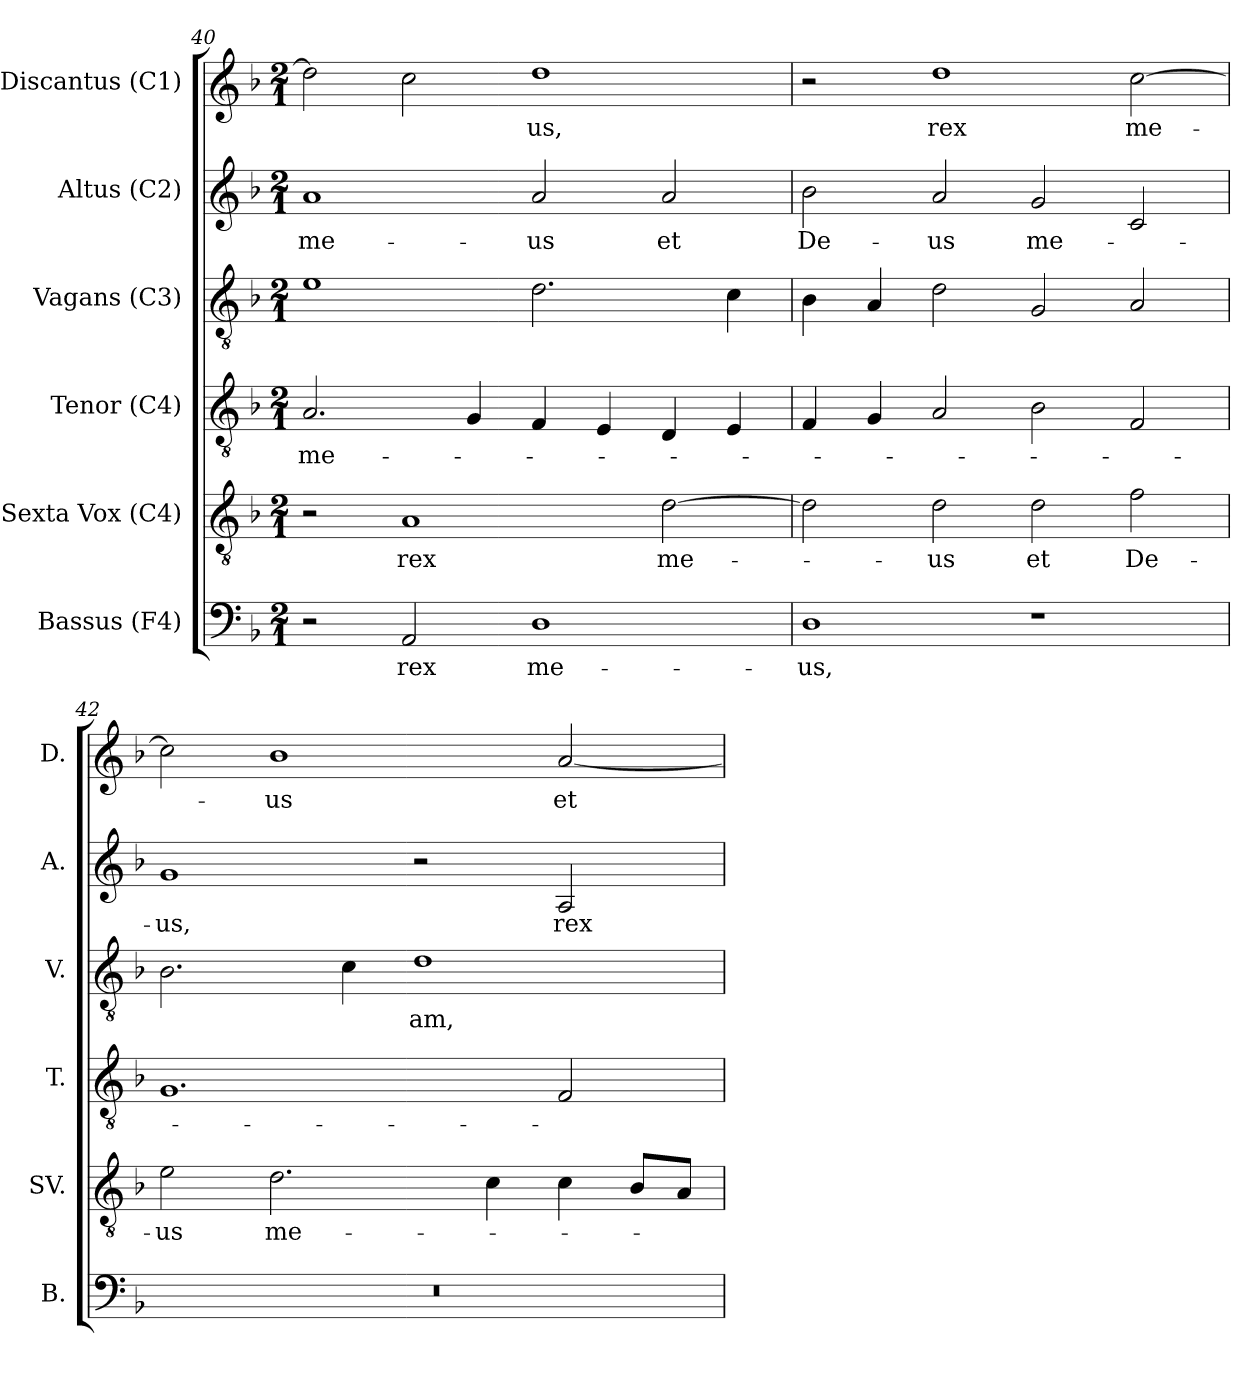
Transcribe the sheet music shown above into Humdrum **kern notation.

**kern	**text	**kern	**text	**kern	**text	**kern	**text	**kern	**text	**kern	**text
*part6	*part6	*part5	*part5	*part4	*part4	*part3	*part3	*part2	*part2	*part1	*part1
*staff6	*staff6	*staff5	*staff5	*staff4	*staff4	*staff3	*staff3	*staff2	*staff2	*staff1	*staff1
*I"Bassus (F4)	*	*I"Sexta Vox (C4)	*	*I"Tenor (C4)	*	*I"Vagans (C3)	*	*I"Altus (C2)	*	*I"Discantus (C1)	*
*I'B.	*	*I'SV.	*	*I'T.	*	*I'V.	*	*I'A.	*	*I'D.	*
*clefF4	*	*clefGv2	*	*clefGv2	*	*clefGv2	*	*clefG2	*	*clefG2	*
*	*	*	*	*	*	*ITrd7c12	*	*ITrd7c12	*	*	*
*k[b-]	*	*k[b-]	*	*k[b-]	*	*k[b-]	*	*k[b-]	*	*k[b-]	*
*F:	*	*F:	*	*F:	*	*F:	*	*F:	*	*F:	*
*M2/1	*	*M2/1	*	*M2/1	*	*M2/1	*	*M2/1	*	*M2/1	*
=40	=40	=40	=40	=40	=40	=40	=40	=40	=40	=40	=40
!	!	!	!	!	!LO:LY:b:color=#000000	!	!	!	!	!	!
!	!	!	!	!	!	!	!	!	!LO:LY:b:color=#000000	!	!
2r	.	2r	.	2.Ai/	me-	1Ei	.	1Ai	me-	2ddi\]	.
!	!LO:LY:b:color=#000000	!	!	!	!	!	!	!	!	!	!
!	!	!	!LO:LY:b:color=#000000	!	!	!	!	!	!	!	!
2AAi/	rex	1Ai	rex	.	.	.	.	.	.	2cci\	.
.	.	.	.	4Gi/	.	.	.	.	.	.	.
!	!LO:LY:b:color=#000000	!	!	!	!	!	!	!	!	!	!
!	!	!	!	!	!	!	!	!	!LO:LY:b:color=#000000	!	!
!	!	!	!	!	!	!	!	!	!	!	!LO:LY:b:color=#000000
1Di	me-	.	.	4Fi/	.	2.Di\	.	2Ai/	-us	1ddi	-us,
.	.	.	.	4Ei/	.	.	.	.	.	.	.
!	!	!	!LO:LY:b:color=#000000	!	!	!	!	!	!	!	!
!	!	!	!	!	!	!	!	!	!LO:LY:b:color=#000000	!	!
.	.	[2di\	me-	4Di/	.	.	.	2Ai/	et	.	.
.	.	.	.	4Ei/	.	4Ci\	.	.	.	.	.
!!LO:PB:g=z
=41	=41	=41	=41	=41	=41	=41	=41	=41	=41	=41	=41
!	!LO:LY:b:color=#000000	!	!	!	!	!	!	!	!	!	!
!	!	!	!	!	!	!	!	!	!LO:LY:b:color=#000000	!	!
1Di	-us,	2di\]	.	4Fi/	.	4BB-i\	.	2B-i\	De-	2r	.
.	.	.	.	4Gi/	.	4AAi/	.	.	.	.	.
!	!	!	!LO:LY:b:color=#000000	!	!	!	!	!	!	!	!
!	!	!	!	!	!	!	!	!	!LO:LY:b:color=#000000	!	!
!	!	!	!	!	!	!	!	!	!	!	!LO:LY:b:color=#000000
.	.	2di\	-us	2Ai/	.	2Di\	.	2Ai/	-us	1ddi	rex
!	!	!	!LO:LY:b:color=#000000	!	!	!	!	!	!	!	!
!	!	!	!	!	!	!	!	!	!LO:LY:b:color=#000000	!	!
1r	.	2di\	et	2B-i\	.	2GGi/	.	2Gi/	me-	.	.
!	!	!	!LO:LY:b:color=#000000	!	!	!	!	!	!	!	!
!	!	!	!	!	!	!	!	!	!	!	!LO:LY:b:color=#000000
.	.	2fi\	De-	2Fi/	.	2AAi/	.	2Ci/	.	[2cci\	me-
=42	=42	=42	=42	=42	=42	=42	=42	=42	=42	=42	=42
!LO:N:vis=1	!	!	!	!	!	!	!	!	!	!	!
!	!	!	!LO:LY:b:color=#000000	!	!	!	!	!	!	!	!
!	!	!	!	!	!	!	!	!	!LO:LY:b:color=#000000	!	!
0r	.	2ei\	-us	1.Gi	.	2.BB-i\	.	1Gi	-us,	2cci\]	.
!	!	!	!LO:LY:b:color=#000000	!	!	!	!	!	!	!	!
!	!	!	!	!	!	!	!	!	!	!	!LO:LY:b:color=#000000
.	.	2.di\	me-	.	.	.	.	.	.	1b-i	-us
.	.	.	.	.	.	4Ci\	.	.	.	.	.
!	!	!	!	!	!	!	!LO:LY:b:color=#000000	!	!	!	!
.	.	.	.	.	.	1Di	-am,	2r	.	.	.
.	.	4ci\	.	.	.	.	.	.	.	.	.
!	!	!	!	!	!	!	!	!	!LO:LY:b:color=#000000	!	!
!	!	!	!	!	!	!	!	!	!	!	!LO:LY:b:color=#000000
.	.	4ci\	.	2Fi/	.	.	.	2AAi/	rex	[2ai/	et
.	.	8B-i/L	.	.	.	.	.	.	.	.	.
.	.	8Ai/J	.	.	.	.	.	.	.	.	.
=	=	=	=	=	=	=	=	=	=	=	=
*-	*-	*-	*-	*-	*-	*-	*-	*-	*-	*-	*-
